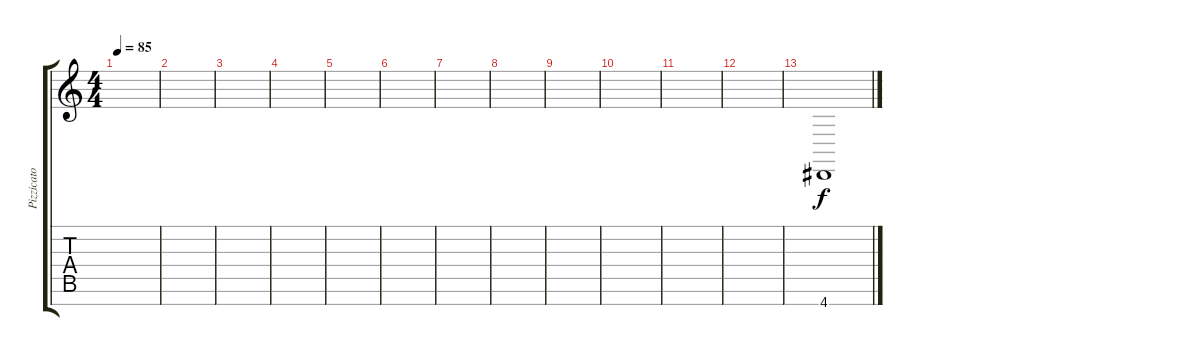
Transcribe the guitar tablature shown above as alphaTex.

\track ("Pizzicato Strings" "Pizzicato ") {instrument pizzicatostrings}
\staff {score tabs}
\tuning (E4 B3 G3 D3 A2 E2 B1) {hide}
\ts (4 4)
\tempo 85
\clef g2
\ks c
|
|
|
|
|
|
|
|
|
|
|
|
4.7.1
